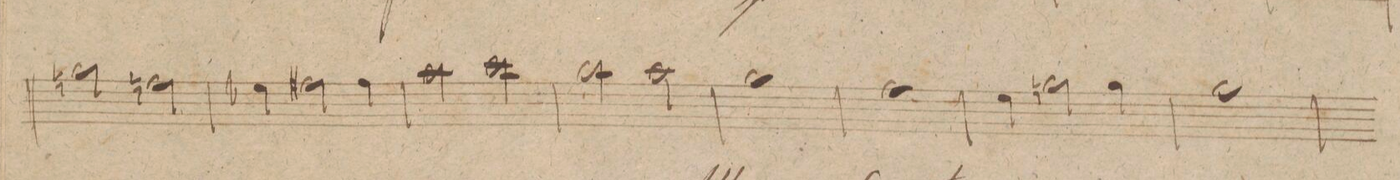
**kern	**dynam
*I"Flauto. 2do	*
*clefG2	*
*k[f#c#g#]	*
*met(c)	*
*M4/4	*
2ggn\	.
2ffn\	.
=8	=8
4ee-X\	.
2ff#X\	.
4ff#\	.
=9	=9
2aa\	.
2ccc#\	.
=10	=10
2bb\	.
2aa\	.
=11	=11
1gg#	.
=12	=12
1ff#	.
=13	=13
4ee\	.
2ggn\	.
4gg\	.
=14	=14
1gg#	.
=15	=15
*-	*-
